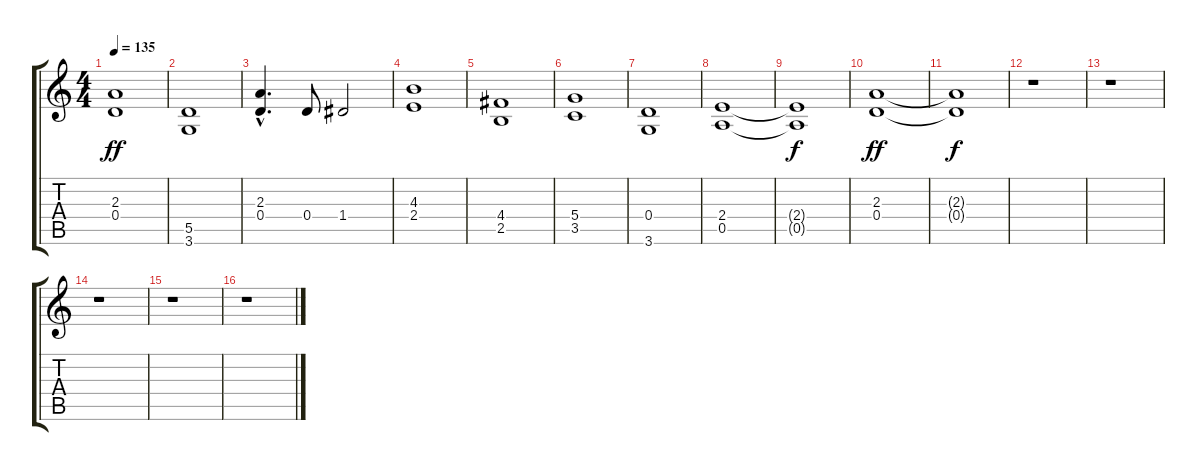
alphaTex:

\track "" {instrument distortionguitar}
\staff {score tabs}
\tuning (E4 B3 G3 D3 A2 E2) {hide}
\ts (4 4)
\tempo 135
\clef g2
\ks c
(2.3 0.4).1{dy ff} |
(5.5 3.6).1 |
(2.3{hac} 0.4{hac}).4{d} 0.4.8 1.4.2 |
(4.3 2.4).1 |
(4.4 2.5).1 |
(5.4 3.5).1 |
(0.4 3.6).1 |
(2.4 0.5).1 |
(2.4{t} 0.5{t}).1{dy f} |
(2.3 0.4).1{dy ff} |
(2.3{t} 0.4{t}).1{dy f} |
r.1 |
r.1 |
r.1 |
r.1 |
r.1
